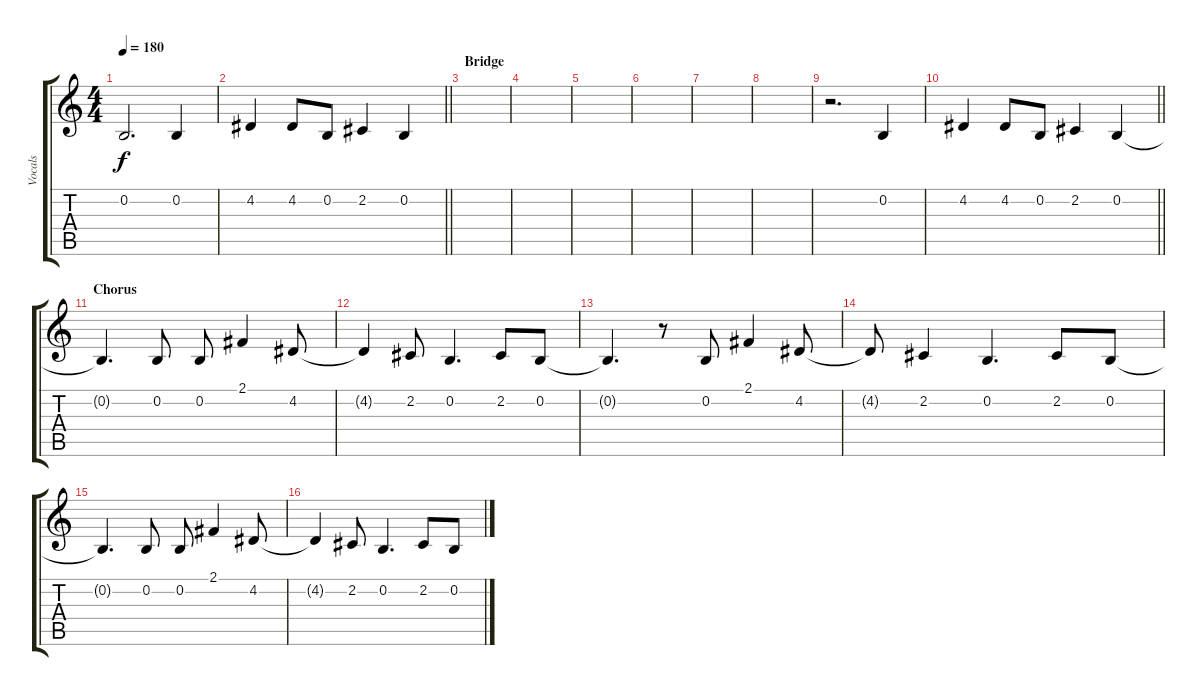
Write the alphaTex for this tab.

\track ("Vocals" "Vocals") {instrument altosax}
\staff {score tabs}
\tuning (E4 B3 G3 D3 A2 E2) {hide}
\ts (4 4)
\tempo 180
\clef g2
\ks c
0.2{t}.2{d dy f} 0.2.4 |
\barLineRight lightlight
4.2.4 4.2.8 0.2.8 2.2.4 0.2.4 |
\section ("" "Bridge")
|
|
|
|
|
|
r.2{d} 0.2.4 |
\barLineRight lightlight
4.2.4 4.2.8 0.2.8 2.2.4 0.2.4 |
\section ("" "Chorus")
0.2{t}.4{d} 0.2.8 0.2.8 2.1.4 4.2.8 |
4.2{t}.4 2.2.8 0.2.4{d} 2.2.8 0.2.8 |
0.2{t}.4{d} r.8 0.2.8 2.1.4 4.2.8 |
4.2{t}.8 2.2.4 0.2.4{d} 2.2.8 0.2.8 |
0.2{t}.4{d} 0.2.8 0.2.8 2.1.4 4.2.8 |
4.2{t}.4 2.2.8 0.2.4{d} 2.2.8 0.2.8
